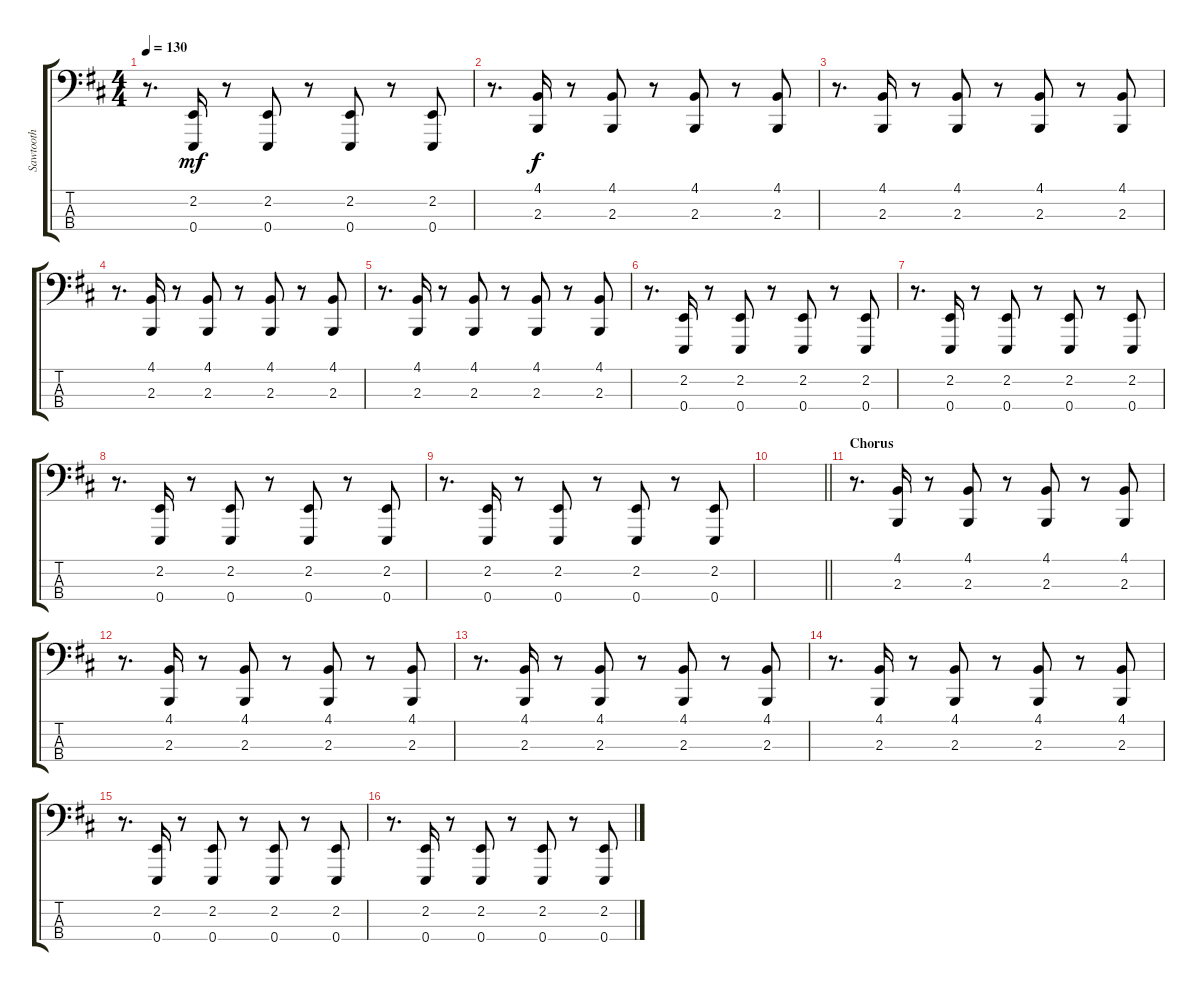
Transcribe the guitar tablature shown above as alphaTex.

\track ("Sawtooth" "Sawtooth") {instrument lead2sawtooth}
\staff {score tabs}
\tuning (G2 D2 A1 E1) {hide}
\ts (4 4)
\tempo 130
\clef f4
\ks d
r.8{d dy mf} (2.2 0.4).16 r.8 (2.2 0.4).8 r.8 (2.2 0.4).8 r.8 (2.2 0.4).8 |
r.8{d} (4.1 2.3).16{dy f} r.8 (4.1 2.3).8 r.8 (4.1 2.3).8 r.8 (4.1 2.3).8 |
r.8{d} (4.1 2.3).16 r.8 (4.1 2.3).8 r.8 (4.1 2.3).8 r.8 (4.1 2.3).8 |
r.8{d} (4.1 2.3).16 r.8 (4.1 2.3).8 r.8 (4.1 2.3).8 r.8 (4.1 2.3).8 |
r.8{d} (4.1 2.3).16 r.8 (4.1 2.3).8 r.8 (4.1 2.3).8 r.8 (4.1 2.3).8 |
r.8{d} (2.2 0.4).16 r.8 (2.2 0.4).8 r.8 (2.2 0.4).8 r.8 (2.2 0.4).8 |
r.8{d} (2.2 0.4).16 r.8 (2.2 0.4).8 r.8 (2.2 0.4).8 r.8 (2.2 0.4).8 |
r.8{d} (2.2 0.4).16 r.8 (2.2 0.4).8 r.8 (2.2 0.4).8 r.8 (2.2 0.4).8 |
r.8{d} (2.2 0.4).16 r.8 (2.2 0.4).8 r.8 (2.2 0.4).8 r.8 (2.2 0.4).8 |
\barLineRight lightlight
|
\section ("" "Chorus")
r.8{d} (4.1 2.3).16 r.8 (4.1 2.3).8 r.8 (4.1 2.3).8 r.8 (4.1 2.3).8 |
r.8{d} (4.1 2.3).16 r.8 (4.1 2.3).8 r.8 (4.1 2.3).8 r.8 (4.1 2.3).8 |
r.8{d} (4.1 2.3).16 r.8 (4.1 2.3).8 r.8 (4.1 2.3).8 r.8 (4.1 2.3).8 |
r.8{d} (4.1 2.3).16 r.8 (4.1 2.3).8 r.8 (4.1 2.3).8 r.8 (4.1 2.3).8 |
r.8{d} (2.2 0.4).16 r.8 (2.2 0.4).8 r.8 (2.2 0.4).8 r.8 (2.2 0.4).8 |
r.8{d} (2.2 0.4).16 r.8 (2.2 0.4).8 r.8 (2.2 0.4).8 r.8 (2.2 0.4).8
